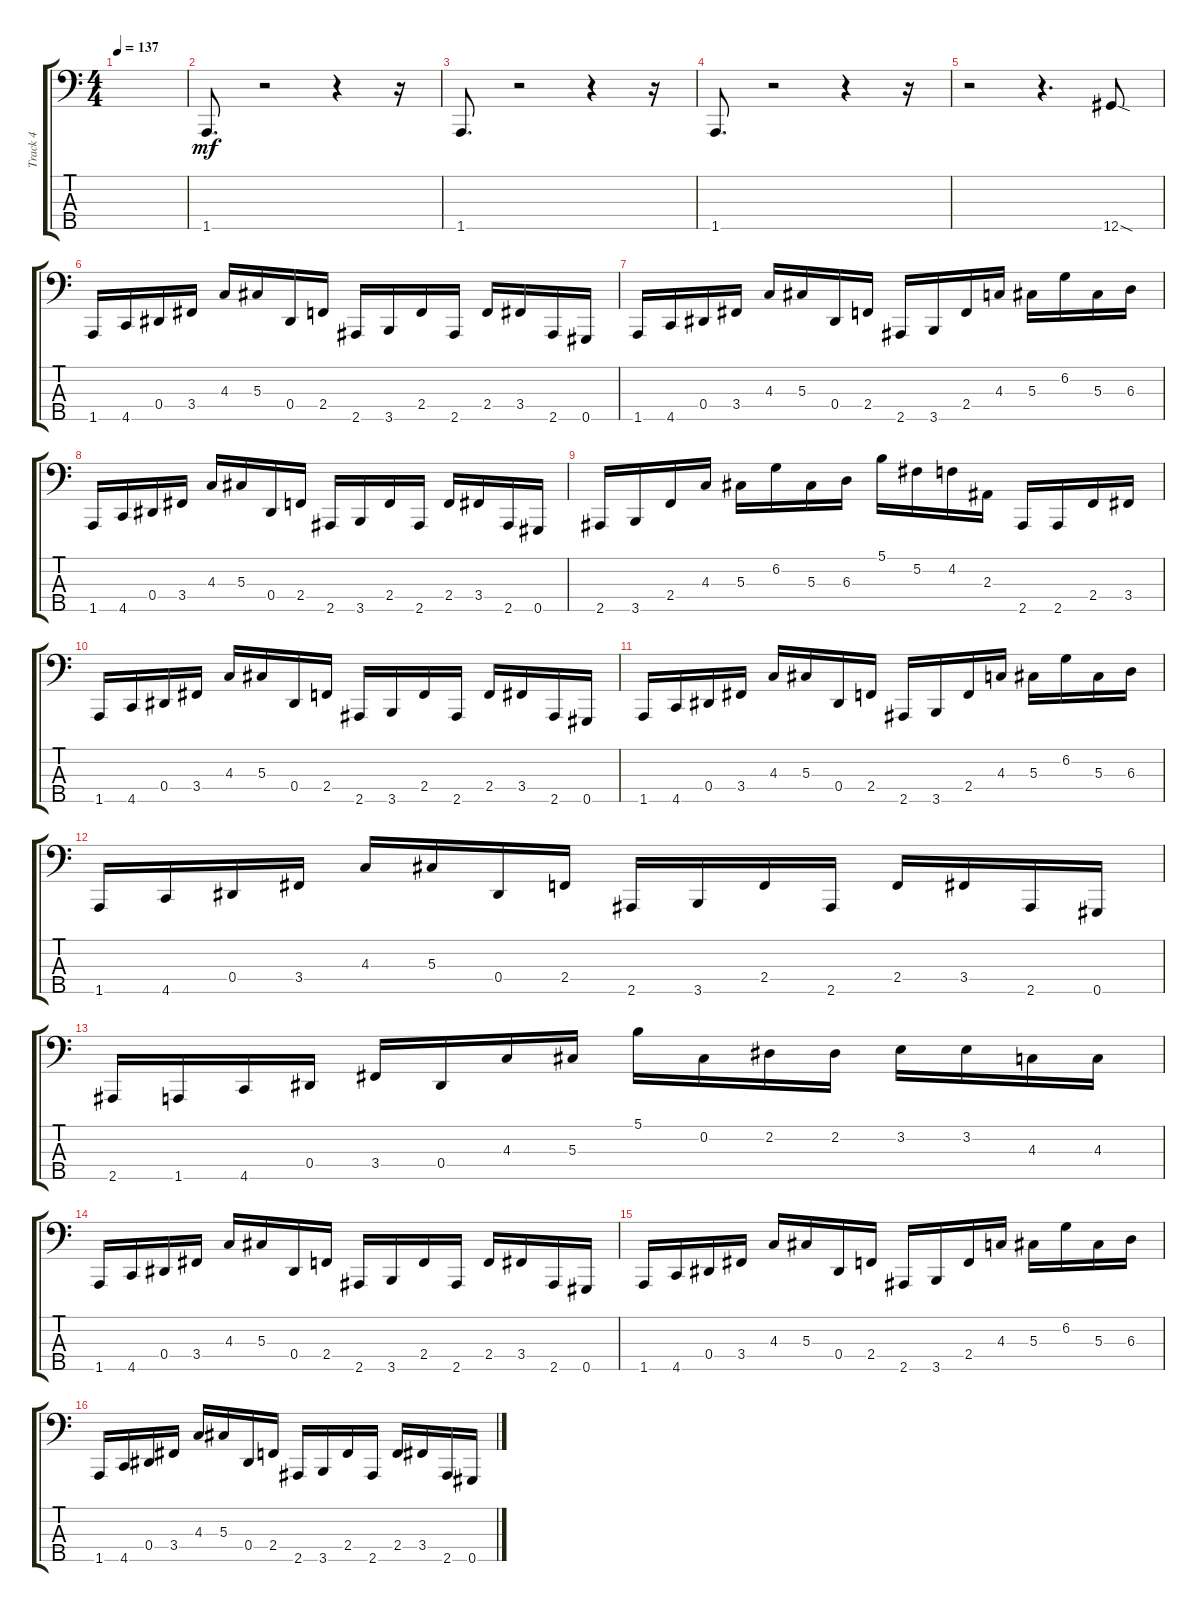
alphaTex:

\track ("Track 4" "Track 4") {instrument electricbassfinger}
\staff {score tabs}
\tuning (Gb2 Db2 Ab1 Eb1 Ab0) {hide}
\ts (4 4)
\tempo 137
\clef f4
\ks c
|
1.5.8{d dy mf} r.2 r.4 r.16 |
1.5.8{d} r.2 r.4 r.16 |
1.5.8{d} r.2 r.4 r.16 |
r.2 r.4{d} 12.5{sod}.8 |
1.5.16 4.5.16 0.4.16 3.4.16 4.3.16 5.3.16 0.4.16 2.4.16 2.5.16 3.5.16 2.4.16 2.5.16 2.4.16 3.4.16 2.5.16 0.5.16 |
1.5.16 4.5.16 0.4.16 3.4.16 4.3.16 5.3.16 0.4.16 2.4.16 2.5.16 3.5.16 2.4.16 4.3.16 5.3.16 6.2.16 5.3.16 6.3.16 |
1.5.16 4.5.16 0.4.16 3.4.16 4.3.16 5.3.16 0.4.16 2.4.16 2.5.16 3.5.16 2.4.16 2.5.16 2.4.16 3.4.16 2.5.16 0.5.16 |
2.5.16 3.5.16 2.4.16 4.3.16 5.3.16 6.2.16 5.3.16 6.3.16 5.1.16 5.2.16 4.2.16 2.3.16 2.5.16 2.5.16 2.4.16 3.4.16 |
1.5.16 4.5.16 0.4.16 3.4.16 4.3.16 5.3.16 0.4.16 2.4.16 2.5.16 3.5.16 2.4.16 2.5.16 2.4.16 3.4.16 2.5.16 0.5.16 |
1.5.16 4.5.16 0.4.16 3.4.16 4.3.16 5.3.16 0.4.16 2.4.16 2.5.16 3.5.16 2.4.16 4.3.16 5.3.16 6.2.16 5.3.16 6.3.16 |
1.5.16 4.5.16 0.4.16 3.4.16 4.3.16 5.3.16 0.4.16 2.4.16 2.5.16 3.5.16 2.4.16 2.5.16 2.4.16 3.4.16 2.5.16 0.5.16 |
2.5.16 1.5.16 4.5.16 0.4.16 3.4.16 0.4.16 4.3.16 5.3.16 5.1.16 0.2.16 2.2.16 2.2.16 3.2.16 3.2.16 4.3.16 4.3.16 |
1.5.16 4.5.16 0.4.16 3.4.16 4.3.16 5.3.16 0.4.16 2.4.16 2.5.16 3.5.16 2.4.16 2.5.16 2.4.16 3.4.16 2.5.16 0.5.16 |
1.5.16 4.5.16 0.4.16 3.4.16 4.3.16 5.3.16 0.4.16 2.4.16 2.5.16 3.5.16 2.4.16 4.3.16 5.3.16 6.2.16 5.3.16 6.3.16 |
1.5.16 4.5.16 0.4.16 3.4.16 4.3.16 5.3.16 0.4.16 2.4.16 2.5.16 3.5.16 2.4.16 2.5.16 2.4.16 3.4.16 2.5.16 0.5.16
